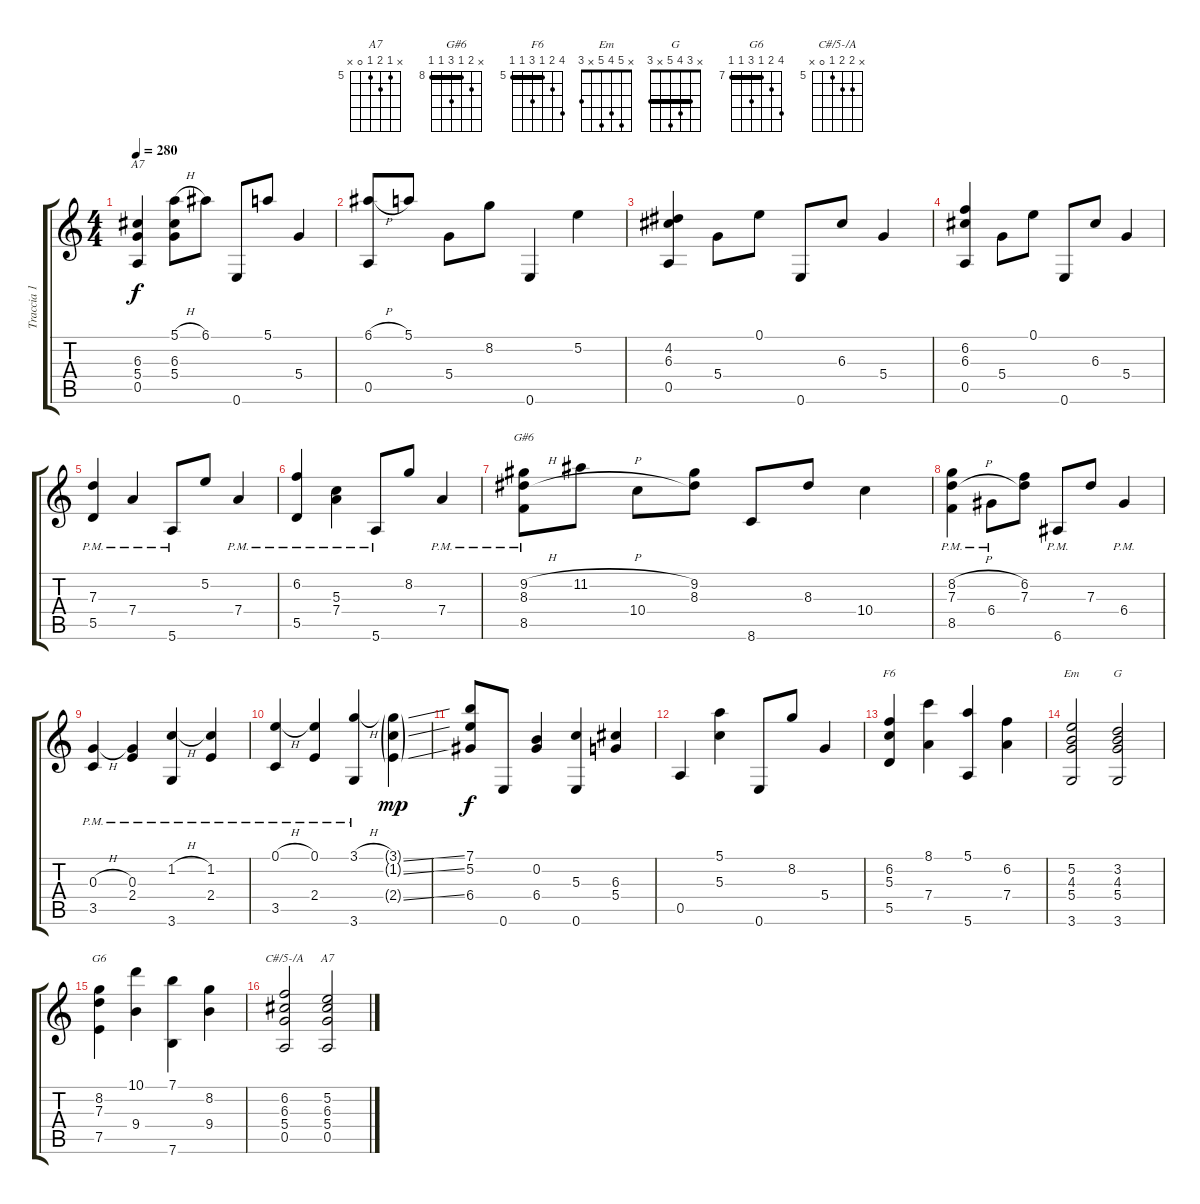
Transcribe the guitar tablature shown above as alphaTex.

\track ("Traccia 1" "Traccia 1") {instrument acousticguitarnylon}
\staff {score tabs}
\tuning (E4 B3 G3 D3 A2 E2) {hide}
\chord ("A7" 5 x 6 5 0 0) {firstfret 5 barre 5}
\chord ("G#6" x 9 8 10 8 8) {firstfret 8 barre 8}
\chord ("F6" 8 6 5 7 5 5) {firstfret 5 barre 5}
\chord ("Em" x 5 4 5 x 3)
\chord ("G" x 3 4 5 x 3) {barre 3}
\chord ("G6" 10 8 7 9 7 7) {firstfret 7 barre 7}
\chord ("C#/5-/A" x 6 6 5 0 x) {firstfret 5}
\chord ("A7" x 5 6 5 0 x) {firstfret 5}
\ts (4 4)
\tempo 280
\clef g2
\ks c
(6.3 5.4 0.5).4{ch "A7" dy f} (5.1{h} 6.3 5.4).8 6.1.8 0.6.8 5.1.8 5.4.4 |
(6.1{h} 0.5).8 5.1.8 5.4.8 8.2.8 0.6.4 5.2.4 |
(4.2 6.3 0.5).4 5.4.8 0.1.8 0.6.8 6.3.8 5.4.4 |
(6.2 6.3 0.5).4 5.4.8 0.1.8 0.6.8 6.3.8 5.4.4 |
(7.3 5.5{pm}).4 7.4{pm}.4 5.6{pm}.8 5.2.8 7.4{pm}.4 |
(6.2 5.5{pm}).4 (5.3 7.4{pm}).4 5.6{pm}.8 8.2.8 7.4{pm}.4 |
(9.2{h} 8.3{h} 8.5{pm}).8{ch "G#6"} 11.2{h}.8 10.4.8 (9.2 8.3).8 8.6.8 8.3.8 10.4.4 |
(8.2{h} 7.3{h} 8.5{pm}).4 6.4{pm}.8 (6.2 7.3).8 6.6{pm}.8 7.3.8 6.4{pm}.4 |
(0.3{h} 3.5{pm}).4 (0.3 2.4{pm}).4 (1.2{h} 3.6{pm}).4 (1.2 2.4{pm}).4 |
(0.1{h} 3.5{pm}).4 (0.1 2.4{pm}).4 (3.1{h} 3.6{pm}).4 (3.1{ss g} 1.2{ss g} 2.4{ss g}).4{dy mp} |
(7.1 5.2 6.4).8{dy f} 0.6.8 (0.2 6.4).4 (5.3 0.6).4 (6.3 5.4).4 |
0.5.4 (5.1 5.3).4 0.6.8 8.2.8 5.4.4 |
(6.2 5.3 5.5).4{ch "F6"} (8.1 7.4).4 (5.1 5.6).4 (6.2 7.4).4 |
(5.2 4.3 5.4 3.6).2{ch "Em"} (3.2 4.3 5.4 3.6).2{ch "G"} |
(8.2 7.3 7.5).4{ch "G6"} (10.1 9.4).4 (7.1 7.6).4 (8.2 9.4).4 |
(6.2 6.3 5.4 0.5).2{ch "C#/5-/A"} (5.2 6.3 5.4 0.5).2{ch "A7"}
